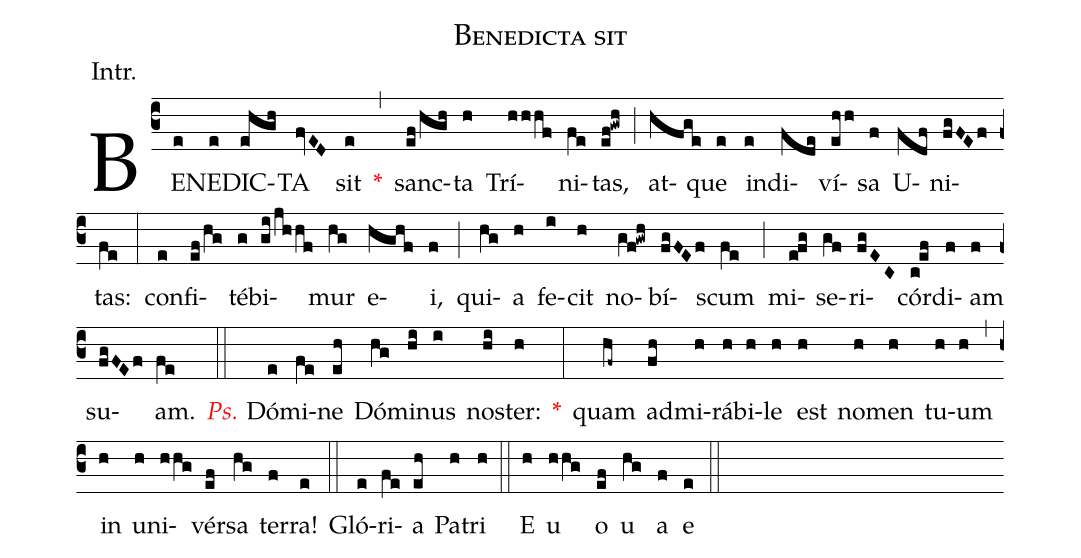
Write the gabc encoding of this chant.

name:Benedicta sit;
annotation:Intr.;
mode:VIII.;
office-part:Introit;
%%
(c3) BE(e)NE(e)DIC(ehgh)TA(fvED) sit(e) <v>\red{*}</v>(,) sanc(ef/hgh)ta(h) Trí(hhhf)ni(fe)tas,(ef!gwh) (;) at(hfge)que(e) in(e)di(fde)ví(ehh)sa(f) U(fdf)ni(fgFEf)tas:(fe) (:) con(e)fi(ef/hg)té(g)bi(gi/jhhf)mur(hg) e(hghf)i,(f) (;) qui(hg)a(h) fe(i)cit(h) no(gf!gwh)bí(fgFEf)scum(fe) (;) mi(e!fg)se(gf)ri(fgEC)cór(c!ef)di(f)am(f) su(fgFEf)am.(fe) (::) <v>\redit{Ps.}</v> Dó(e)mi(fe)ne(eh) Dó(hg)mi(hi)nus(i) nos(hi)ter:(h) <v>\red{*}</v>(:) quam(hf~) ad(fh)mi(h)rá(h)bi(h)le(h) est(h) no(h)men(h) tu(h)um(h) (,) in(h) u(h)ni(hhg)vér(ef)sa(hg) ter(f)ra!(e) (::) Gló(e)ri(fe)a(eh) Pa(h)tri(h) (::) E(h) u(hhg) o(ef) u(hg) a(f) e(e) (::)
